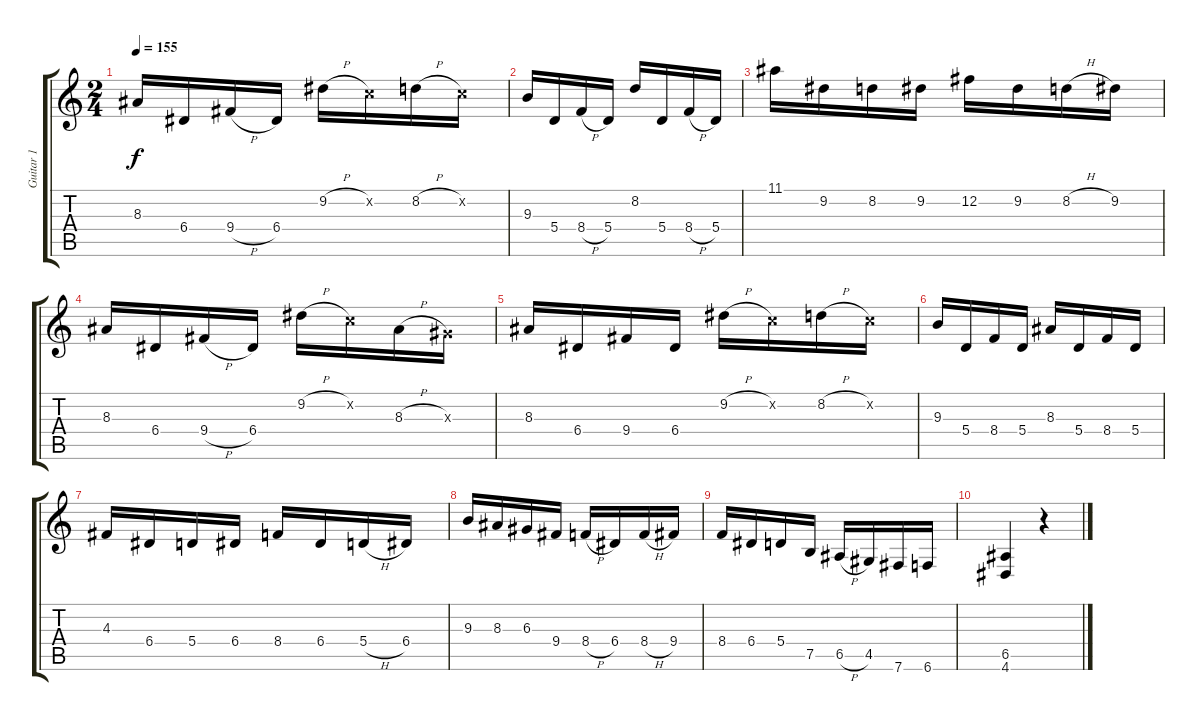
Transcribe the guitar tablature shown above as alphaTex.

\track ("Guitar 1" "Guitar 1") {instrument distortionguitar}
\staff {score tabs}
\tuning (B3 Gb3 D3 A2 E2 B1) {hide}
\ts (2 4)
\tempo 155
\clef g2
\ks c
8.3.16{dy f} 6.4.16 9.4{h}.16 6.4.16 9.2{h}.16 6.2{x}.16 8.2{h}.16 6.2{x}.16 |
9.3.16 5.4.16 8.4{h}.16 5.4.16 8.2.16 5.4.16 8.4{h}.16 5.4.16 |
11.1.16 9.2.16 8.2.16 9.2.16 12.2.16 9.2.16 8.2{h}.16 9.2.16 |
8.3.16 6.4.16 9.4{h}.16 6.4.16 9.2{h}.16 6.2{x}.16 8.3{h}.16 6.3{x}.16 |
8.3.16 6.4.16 9.4.16 6.4.16 9.2{h}.16 6.2{x}.16 8.2{h}.16 6.2{x}.16 |
9.3.16 5.4.16 8.4.16 5.4.16 8.3.16 5.4.16 8.4.16 5.4.16 |
4.3.16 6.4.16 5.4.16 6.4.16 8.4.16 6.4.16 5.4{h}.16 6.4.16 |
9.3.16 8.3.16 6.3.16 9.4.16 8.4{h}.16 6.4.16 8.4{h}.16 9.4.16 |
8.4.16 6.4.16 5.4.16 7.5.16 6.5{h}.16 4.5.16 7.6.16 6.6.16 |
(6.5 4.6).4 r.4
